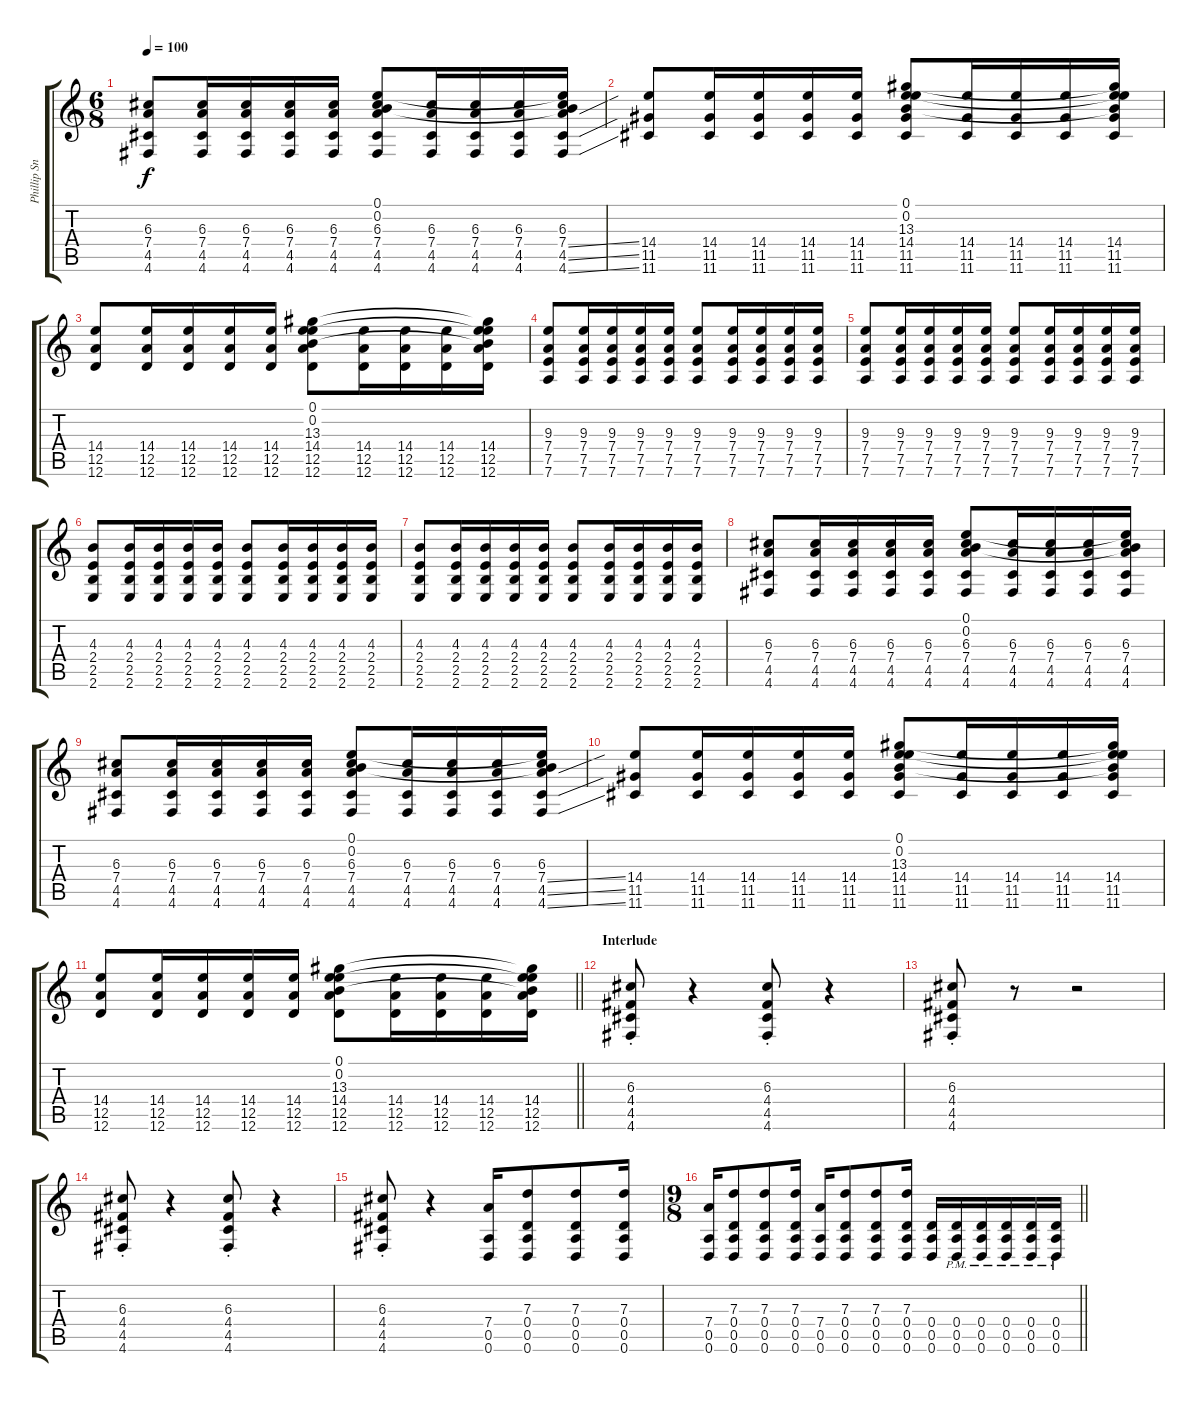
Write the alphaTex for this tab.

\track ("Phillip Sneed | Rhy. Gtr." "Phillip Sn") {instrument overdrivenguitar}
\staff {score tabs}
\tuning (E4 B3 G3 D3 A2 D2) {hide}
\ts (6 8)
\tempo 100
\clef g2
\ks c
(6.3 7.4 4.5 4.6).8{dy f} (6.3 7.4 4.5 4.6).16 (6.3 7.4 4.5 4.6).16 (6.3 7.4 4.5 4.6).16 (6.3 7.4 4.5 4.6).16 (0.1 0.2 6.3 7.4 4.5 4.6).8 (6.3 7.4 4.5 4.6).16 (6.3 7.4 4.5 4.6).16 (6.3 7.4 4.5 4.6).16 (0.1{t} 0.2{t} 6.3 7.4{ss} 4.5{ss} 4.6{ss}).16 |
(14.4 11.5 11.6).8 (14.4 11.5 11.6).16 (14.4 11.5 11.6).16 (14.4 11.5 11.6).16 (14.4 11.5 11.6).16 (0.1 0.2 13.3 14.4 11.5 11.6).8 (14.4 11.5 11.6).16 (14.4 11.5 11.6).16 (14.4 11.5 11.6).16 (0.1{t} 0.2{t} 13.3{t} 14.4 11.5 11.6).16 |
(14.4 12.5 12.6).8 (14.4 12.5 12.6).16 (14.4 12.5 12.6).16 (14.4 12.5 12.6).16 (14.4 12.5 12.6).16 (0.1 0.2 13.3 14.4 12.5 12.6).8 (14.4 12.5 12.6).16 (14.4 12.5 12.6).16 (14.4 12.5 12.6).16 (0.1{t} 0.2{t} 13.3{t} 14.4 12.5 12.6).16 |
(9.3 7.4 7.5 7.6).8 (9.3 7.4 7.5 7.6).16 (9.3 7.4 7.5 7.6).16 (9.3 7.4 7.5 7.6).16 (9.3 7.4 7.5 7.6).16 (9.3 7.4 7.5 7.6).8 (9.3 7.4 7.5 7.6).16 (9.3 7.4 7.5 7.6).16 (9.3 7.4 7.5 7.6).16 (9.3 7.4 7.5 7.6).16 |
(9.3 7.4 7.5 7.6).8 (9.3 7.4 7.5 7.6).16 (9.3 7.4 7.5 7.6).16 (9.3 7.4 7.5 7.6).16 (9.3 7.4 7.5 7.6).16 (9.3 7.4 7.5 7.6).8 (9.3 7.4 7.5 7.6).16 (9.3 7.4 7.5 7.6).16 (9.3 7.4 7.5 7.6).16 (9.3 7.4 7.5 7.6).16 |
(4.3 2.4 2.5 2.6).8 (4.3 2.4 2.5 2.6).16 (4.3 2.4 2.5 2.6).16 (4.3 2.4 2.5 2.6).16 (4.3 2.4 2.5 2.6).16 (4.3 2.4 2.5 2.6).8 (4.3 2.4 2.5 2.6).16 (4.3 2.4 2.5 2.6).16 (4.3 2.4 2.5 2.6).16 (4.3 2.4 2.5 2.6).16 |
(4.3 2.4 2.5 2.6).8 (4.3 2.4 2.5 2.6).16 (4.3 2.4 2.5 2.6).16 (4.3 2.4 2.5 2.6).16 (4.3 2.4 2.5 2.6).16 (4.3 2.4 2.5 2.6).8 (4.3 2.4 2.5 2.6).16 (4.3 2.4 2.5 2.6).16 (4.3 2.4 2.5 2.6).16 (4.3 2.4 2.5 2.6).16 |
(6.3 7.4 4.5 4.6).8 (6.3 7.4 4.5 4.6).16 (6.3 7.4 4.5 4.6).16 (6.3 7.4 4.5 4.6).16 (6.3 7.4 4.5 4.6).16 (0.1 0.2 6.3 7.4 4.5 4.6).8 (6.3 7.4 4.5 4.6).16 (6.3 7.4 4.5 4.6).16 (6.3 7.4 4.5 4.6).16 (0.1{t} 0.2{t} 6.3 7.4 4.5 4.6).16 |
(6.3 7.4 4.5 4.6).8 (6.3 7.4 4.5 4.6).16 (6.3 7.4 4.5 4.6).16 (6.3 7.4 4.5 4.6).16 (6.3 7.4 4.5 4.6).16 (0.1 0.2 6.3 7.4 4.5 4.6).8 (6.3 7.4 4.5 4.6).16 (6.3 7.4 4.5 4.6).16 (6.3 7.4 4.5 4.6).16 (0.1{t} 0.2{t} 6.3 7.4{ss} 4.5{ss} 4.6{ss}).16 |
(14.4 11.5 11.6).8 (14.4 11.5 11.6).16 (14.4 11.5 11.6).16 (14.4 11.5 11.6).16 (14.4 11.5 11.6).16 (0.1 0.2 13.3 14.4 11.5 11.6).8 (14.4 11.5 11.6).16 (14.4 11.5 11.6).16 (14.4 11.5 11.6).16 (0.1{t} 0.2{t} 13.3{t} 14.4 11.5 11.6).16 |
\barLineRight lightlight
(14.4 12.5 12.6).8 (14.4 12.5 12.6).16 (14.4 12.5 12.6).16 (14.4 12.5 12.6).16 (14.4 12.5 12.6).16 (0.1 0.2 13.3 14.4 12.5 12.6).8 (14.4 12.5 12.6).16 (14.4 12.5 12.6).16 (14.4 12.5 12.6).16 (0.1{t} 0.2{t} 13.3{t} 14.4 12.5 12.6).16 |
\section ("" "Interlude")
(6.3{st} 4.4{st} 4.5{st} 4.6{st}).8 r.4 (6.3{st} 4.4{st} 4.5{st} 4.6{st}).8 r.4 |
(6.3{st} 4.4{st} 4.5{st} 4.6{st}).8 r.8 r.2 |
(6.3{st} 4.4{st} 4.5{st} 4.6{st}).8 r.4 (6.3{st} 4.4{st} 4.5{st} 4.6{st}).8 r.4 |
(6.3{st} 4.4{st} 4.5{st} 4.6{st}).8 r.4 (7.4 0.5 0.6).16 (7.3 0.4 0.5 0.6).8 (7.3 0.4 0.5 0.6).8 (7.3 0.4 0.5 0.6).16 |
\ts (9 8)
\barLineRight lightlight
(7.4 0.5 0.6).16 (7.3 0.4 0.5 0.6).8 (7.3 0.4 0.5 0.6).8 (7.3 0.4 0.5 0.6).16 (7.4 0.5 0.6).16 (7.3 0.4 0.5 0.6).8 (7.3 0.4 0.5 0.6).8 (7.3 0.4 0.5 0.6).16 (0.4 0.5 0.6).16 (0.4{pm} 0.5{pm} 0.6{pm}).16 (0.4{pm} 0.5{pm} 0.6{pm}).16 (0.4{pm} 0.5{pm} 0.6{pm}).16 (0.4{pm} 0.5{pm} 0.6{pm}).16 (0.4{pm} 0.5{pm} 0.6{pm}).16
